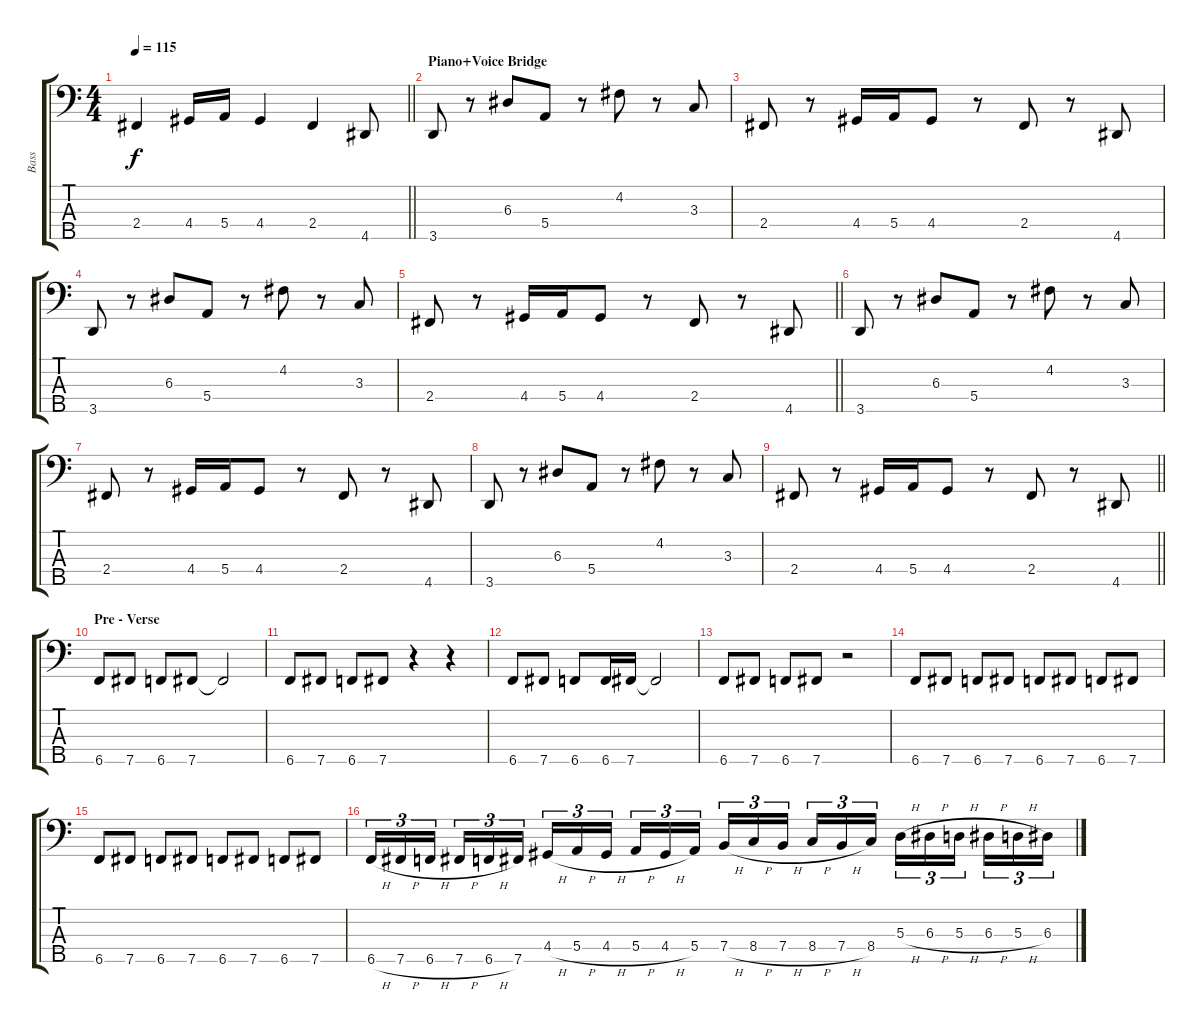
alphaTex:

\track ("Bass" "Bass") {instrument electricbassfinger}
\staff {score tabs}
\tuning (G2 D2 A1 E1 B0) {hide}
\ts (4 4)
\tempo 115
\clef f4
\barLineRight lightlight
\ks c
2.4.4{dy f} 4.4.16 5.4.16 4.4.4 2.4.4 4.5.8 |
\section ("" "Piano+Voice Bridge")
3.5.8 r.8 6.3.8 5.4.8 r.8 4.2.8 r.8 3.3.8 |
2.4.8 r.8 4.4.16 5.4.16 4.4.8 r.8 2.4.8 r.8 4.5.8 |
3.5.8 r.8 6.3.8 5.4.8 r.8 4.2.8 r.8 3.3.8 |
\barLineRight lightlight
2.4.8 r.8 4.4.16 5.4.16 4.4.8 r.8 2.4.8 r.8 4.5.8 |
3.5.8 r.8 6.3.8 5.4.8 r.8 4.2.8 r.8 3.3.8 |
2.4.8 r.8 4.4.16 5.4.16 4.4.8 r.8 2.4.8 r.8 4.5.8 |
3.5.8 r.8 6.3.8 5.4.8 r.8 4.2.8 r.8 3.3.8 |
\barLineRight lightlight
2.4.8 r.8 4.4.16 5.4.16 4.4.8 r.8 2.4.8 r.8 4.5.8 |
\section ("" "Pre - Verse")
6.5.8 7.5.8 6.5.8 7.5.8 7.5{t}.2 |
6.5.8 7.5.8 6.5.8 7.5.8 r.4 r.4 |
6.5.8 7.5.8 6.5.8 6.5.16 7.5.16 7.5{t}.2 |
6.5.8 7.5.8 6.5.8 7.5.8 r.2 |
6.5.8 7.5.8 6.5.8 7.5.8 6.5.8 7.5.8 6.5.8 7.5.8 |
6.5.8 7.5.8 6.5.8 7.5.8 6.5.8 7.5.8 6.5.8 7.5.8 |
6.5{h}.16{tu (3 2)} 7.5{h}.16{tu (3 2)} 6.5{h}.16{tu (3 2) beam splitsecondary} 7.5{h}.16{tu (3 2)} 6.5{h}.16{tu (3 2)} 7.5.16{tu (3 2)} 4.4{h}.16{tu (3 2)} 5.4{h}.16{tu (3 2)} 4.4{h}.16{tu (3 2) beam splitsecondary} 5.4{h}.16{tu (3 2)} 4.4{h}.16{tu (3 2)} 5.4.16{tu (3 2)} 7.4{h}.16{tu (3 2)} 8.4{h}.16{tu (3 2)} 7.4{h}.16{tu (3 2) beam splitsecondary} 8.4{h}.16{tu (3 2)} 7.4{h}.16{tu (3 2)} 8.4.16{tu (3 2)} 5.3{h}.16{tu (3 2)} 6.3{h}.16{tu (3 2)} 5.3{h}.16{tu (3 2) beam splitsecondary} 6.3{h}.16{tu (3 2)} 5.3{h}.16{tu (3 2)} 6.3.16{tu (3 2)}
